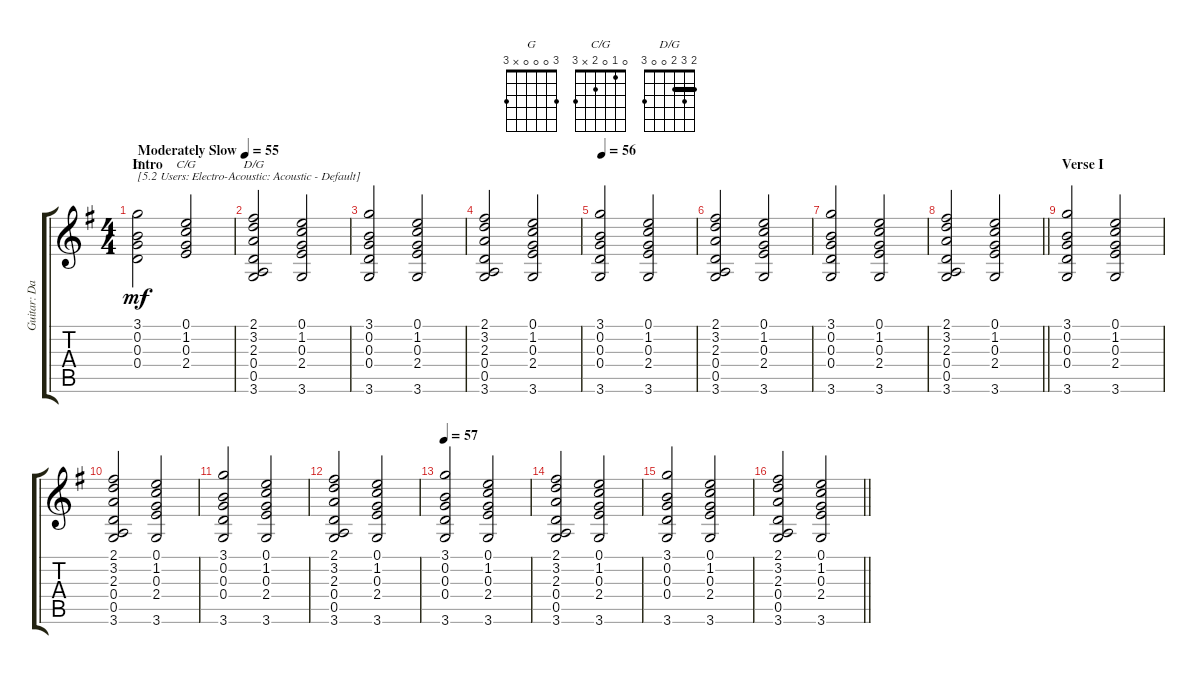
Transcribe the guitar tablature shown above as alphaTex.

\track ("Guitar: Dave" "Guitar: Da") {instrument acousticguitarnylon}
\staff {score tabs}
\tuning (E4 B3 G3 D3 A2 E2) {hide}
\chord ("G" 3 0 0 0 x 3)
\chord ("C/G" 0 1 0 2 x 3)
\chord ("D/G" 2 3 2 0 0 3) {barre 2}
\ts (4 4)
\section ("" "Intro")
\tempo (55 "Moderately Slow")
\clef g2
\ks g
(3.1 0.2 0.3 0.4).2{ch "G" txt "[5.2 Users: Electro-Acoustic: Acoustic - Default]" dy mf instrument acousticguitarnylon} (0.1 1.2 0.3 2.4).2{ch "C/G"} |
(2.1 3.2 2.3 0.4 0.5 3.6).2{ch "D/G"} (0.1 1.2 0.3 2.4 3.6).2 |
(3.1 0.2 0.3 0.4 3.6).2 (0.1 1.2 0.3 2.4 3.6).2 |
(2.1 3.2 2.3 0.4 0.5 3.6).2 (0.1 1.2 0.3 2.4 3.6).2 |
\tempo (56 0.03125)
(3.1 0.2 0.3 0.4 3.6).2 (0.1 1.2 0.3 2.4 3.6).2 |
(2.1 3.2 2.3 0.4 0.5 3.6).2 (0.1 1.2 0.3 2.4 3.6).2 |
(3.1 0.2 0.3 0.4 3.6).2 (0.1 1.2 0.3 2.4 3.6).2 |
\barLineRight lightlight
(2.1 3.2 2.3 0.4 0.5 3.6).2 (0.1 1.2 0.3 2.4 3.6).2 |
\section ("" "Verse I")
(3.1 0.2 0.3 0.4 3.6).2 (0.1 1.2 0.3 2.4 3.6).2 |
(2.1 3.2 2.3 0.4 0.5 3.6).2 (0.1 1.2 0.3 2.4 3.6).2 |
(3.1 0.2 0.3 0.4 3.6).2 (0.1 1.2 0.3 2.4 3.6).2 |
(2.1 3.2 2.3 0.4 0.5 3.6).2 (0.1 1.2 0.3 2.4 3.6).2 |
\tempo 57
(3.1 0.2 0.3 0.4 3.6).2 (0.1 1.2 0.3 2.4 3.6).2 |
(2.1 3.2 2.3 0.4 0.5 3.6).2 (0.1 1.2 0.3 2.4 3.6).2 |
(3.1 0.2 0.3 0.4 3.6).2 (0.1 1.2 0.3 2.4 3.6).2 |
\barLineRight lightlight
(2.1 3.2 2.3 0.4 0.5 3.6).2 (0.1 1.2 0.3 2.4 3.6).2
